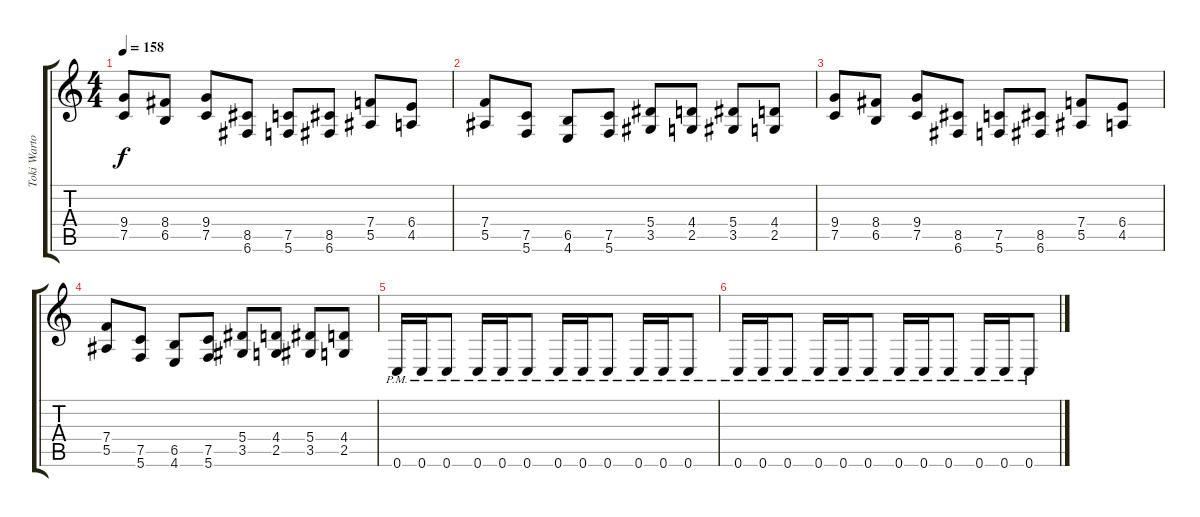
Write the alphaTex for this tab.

\track ("Toki Wartooth (Rhythm Guitar)" "Toki Warto") {instrument distortionguitar}
\staff {score tabs}
\tuning (C4 G3 Eb3 Bb2 F2 C2) {hide}
\ts (4 4)
\tempo 158
\clef g2
\ks c
(9.4 7.5).8{dy f} (8.4 6.5).8 (9.4 7.5).8 (8.5 6.6).8 (7.5 5.6).8 (8.5 6.6).8 (7.4 5.5).8 (6.4 4.5).8 |
(7.4 5.5).8 (7.5 5.6).8 (6.5 4.6).8 (7.5 5.6).8 (5.4 3.5).8 (4.4 2.5).8 (5.4 3.5).8 (4.4 2.5).8 |
(9.4 7.5).8 (8.4 6.5).8 (9.4 7.5).8 (8.5 6.6).8 (7.5 5.6).8 (8.5 6.6).8 (7.4 5.5).8 (6.4 4.5).8 |
(7.4 5.5).8 (7.5 5.6).8 (6.5 4.6).8 (7.5 5.6).8 (5.4 3.5).8 (4.4 2.5).8 (5.4 3.5).8 (4.4 2.5).8 |
0.6{pm}.16 0.6{pm}.16 0.6{pm}.8 0.6{pm}.16 0.6{pm}.16 0.6{pm}.8 0.6{pm}.16 0.6{pm}.16 0.6{pm}.8 0.6{pm}.16 0.6{pm}.16 0.6{pm}.8 |
0.6{pm}.16 0.6{pm}.16 0.6{pm}.8 0.6{pm}.16 0.6{pm}.16 0.6{pm}.8 0.6{pm}.16 0.6{pm}.16 0.6{pm}.8 0.6{pm}.16 0.6{pm}.16 0.6{pm}.8
